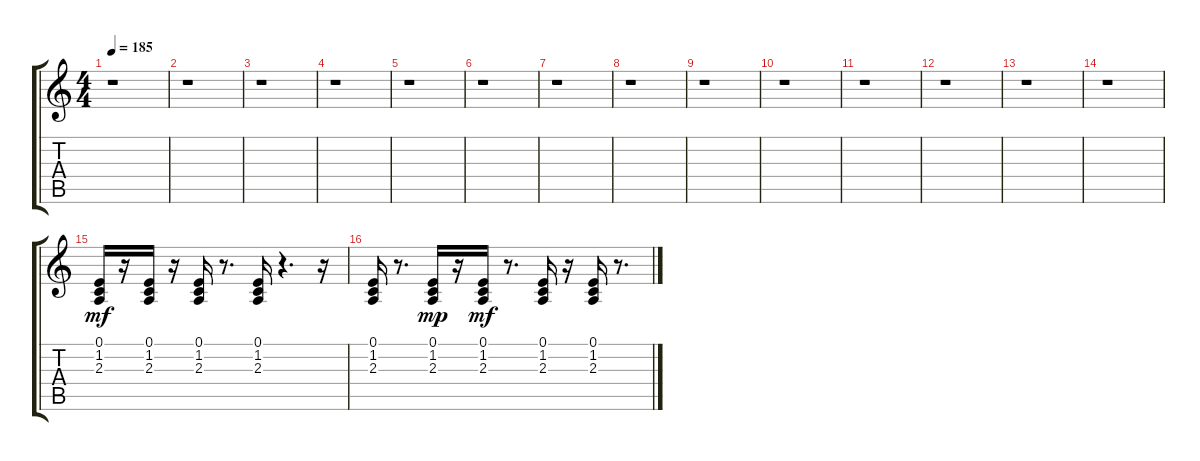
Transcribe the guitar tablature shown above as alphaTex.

\track "" {instrument harpsichord}
\staff {score tabs}
\tuning (E4 B3 G3 D3 A2 E2) {hide}
\ts (4 4)
\tempo 185
\clef g2
\ks c
r.1{dy mf} |
r.1 |
r.1 |
r.1 |
r.1 |
r.1 |
r.1 |
r.1 |
r.1 |
r.1 |
r.1 |
r.1 |
r.1 |
r.1 |
(0.1 1.2 2.3).16 r.16 (0.1 1.2 2.3).16 r.16 (0.1 1.2 2.3).16 r.8{d} (0.1 1.2 2.3).16 r.4{d} r.16 |
(0.1 1.2 2.3).16 r.8{d} (0.1 1.2 2.3).16{dy mp} r.16 (0.1 1.2 2.3).16{dy mf} r.8{d} (0.1 1.2 2.3).16 r.16 (0.1 1.2 2.3).16 r.8{d}
